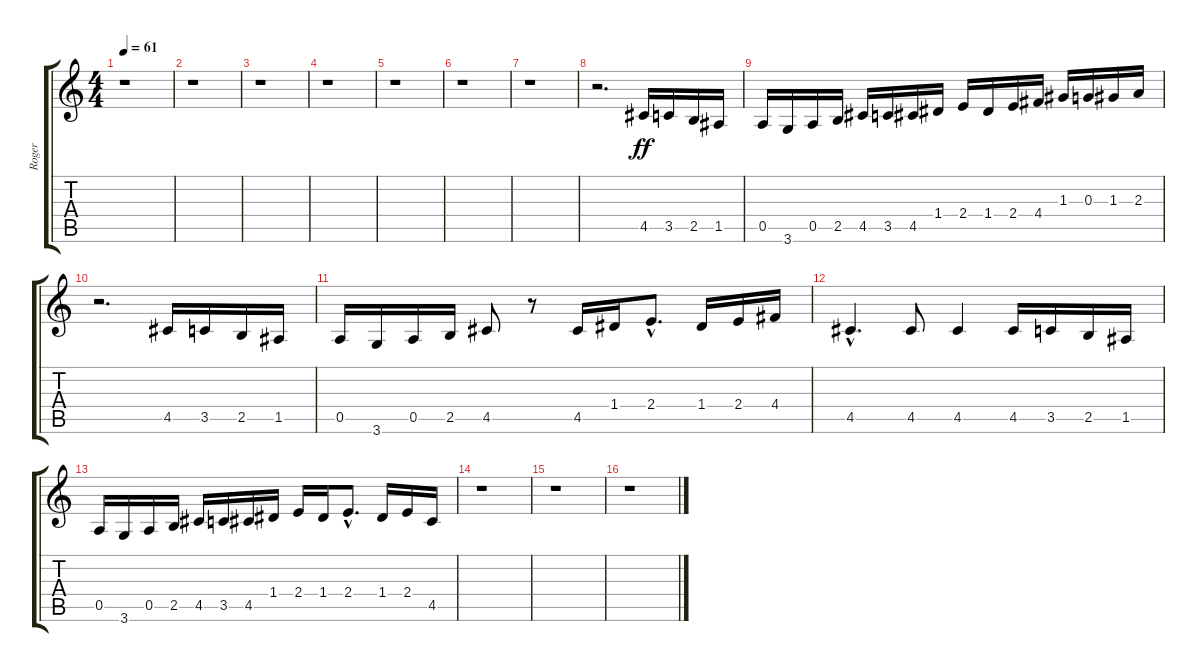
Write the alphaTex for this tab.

\track ("Roger" "Roger") {instrument slapbass2}
\staff {score tabs}
\tuning (E4 B3 G3 D3 A2 E2) {hide}
\ts (4 4)
\tempo 61
\clef g2
\ks c
r.1{dy ff} |
r.1 |
r.1 |
r.1 |
r.1 |
r.1 |
r.1 |
r.2{d} 4.5.16 3.5.16 2.5.16 1.5.16 |
0.5.16 3.6.16 0.5.16 2.5.16 4.5.16 3.5.16 4.5.16 1.4.16 2.4.16 1.4.16 2.4.16 4.4.16 1.3.16 0.3.16 1.3.16 2.3.16 |
r.2{d} 4.5.16 3.5.16 2.5.16 1.5.16 |
0.5.16 3.6.16 0.5.16 2.5.16 4.5.8 r.8 4.5.16 1.4.16 2.4{hac}.8{d} 1.4.16 2.4.16 4.4.16 |
4.5{hac}.4{d} 4.5.8 4.5.4 4.5.16 3.5.16 2.5.16 1.5.16 |
0.5.16 3.6.16 0.5.16 2.5.16 4.5.16 3.5.16 4.5.16 1.4.16 2.4.16 1.4.16 2.4{hac}.8{d} 1.4.16 2.4.16 4.5.16 |
r.1 |
r.1 |
r.1
